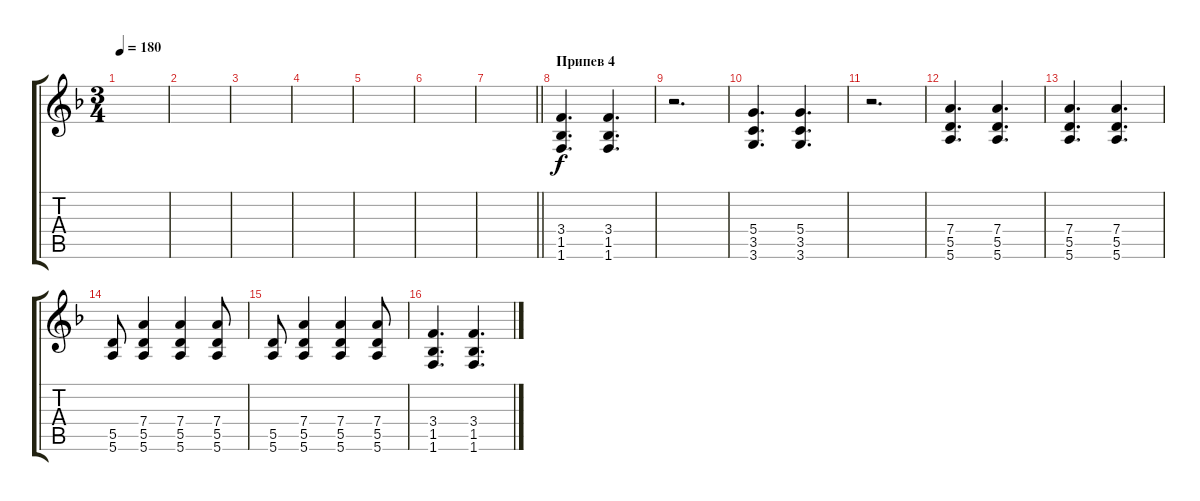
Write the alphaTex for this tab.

\track "" {instrument acousticguitarsteel}
\staff {score tabs}
\tuning (E4 B3 G3 D3 A2 E2) {hide}
\ts (3 4)
\tempo 180
\clef g2
\ks dminor
|
|
|
|
|
|
\barLineRight lightlight
|
\section ("" "Припев 4")
(3.4 1.5 1.6).4{d} (3.4 1.5 1.6).4{d} |
r.2{d} |
(5.4 3.5 3.6).4{d} (5.4 3.5 3.6).4{d} |
r.2{d} |
(7.4 5.5 5.6).4{d} (7.4 5.5 5.6).4{d} |
(7.4 5.5 5.6).4{d} (7.4 5.5 5.6).4{d} |
(5.5 5.6).8 (7.4 5.5 5.6).4 (7.4 5.5 5.6).4 (7.4 5.5 5.6).8 |
(5.5 5.6).8 (7.4 5.5 5.6).4 (7.4 5.5 5.6).4 (7.4 5.5 5.6).8 |
(3.4 1.5 1.6).4{d} (3.4 1.5 1.6).4{d}
